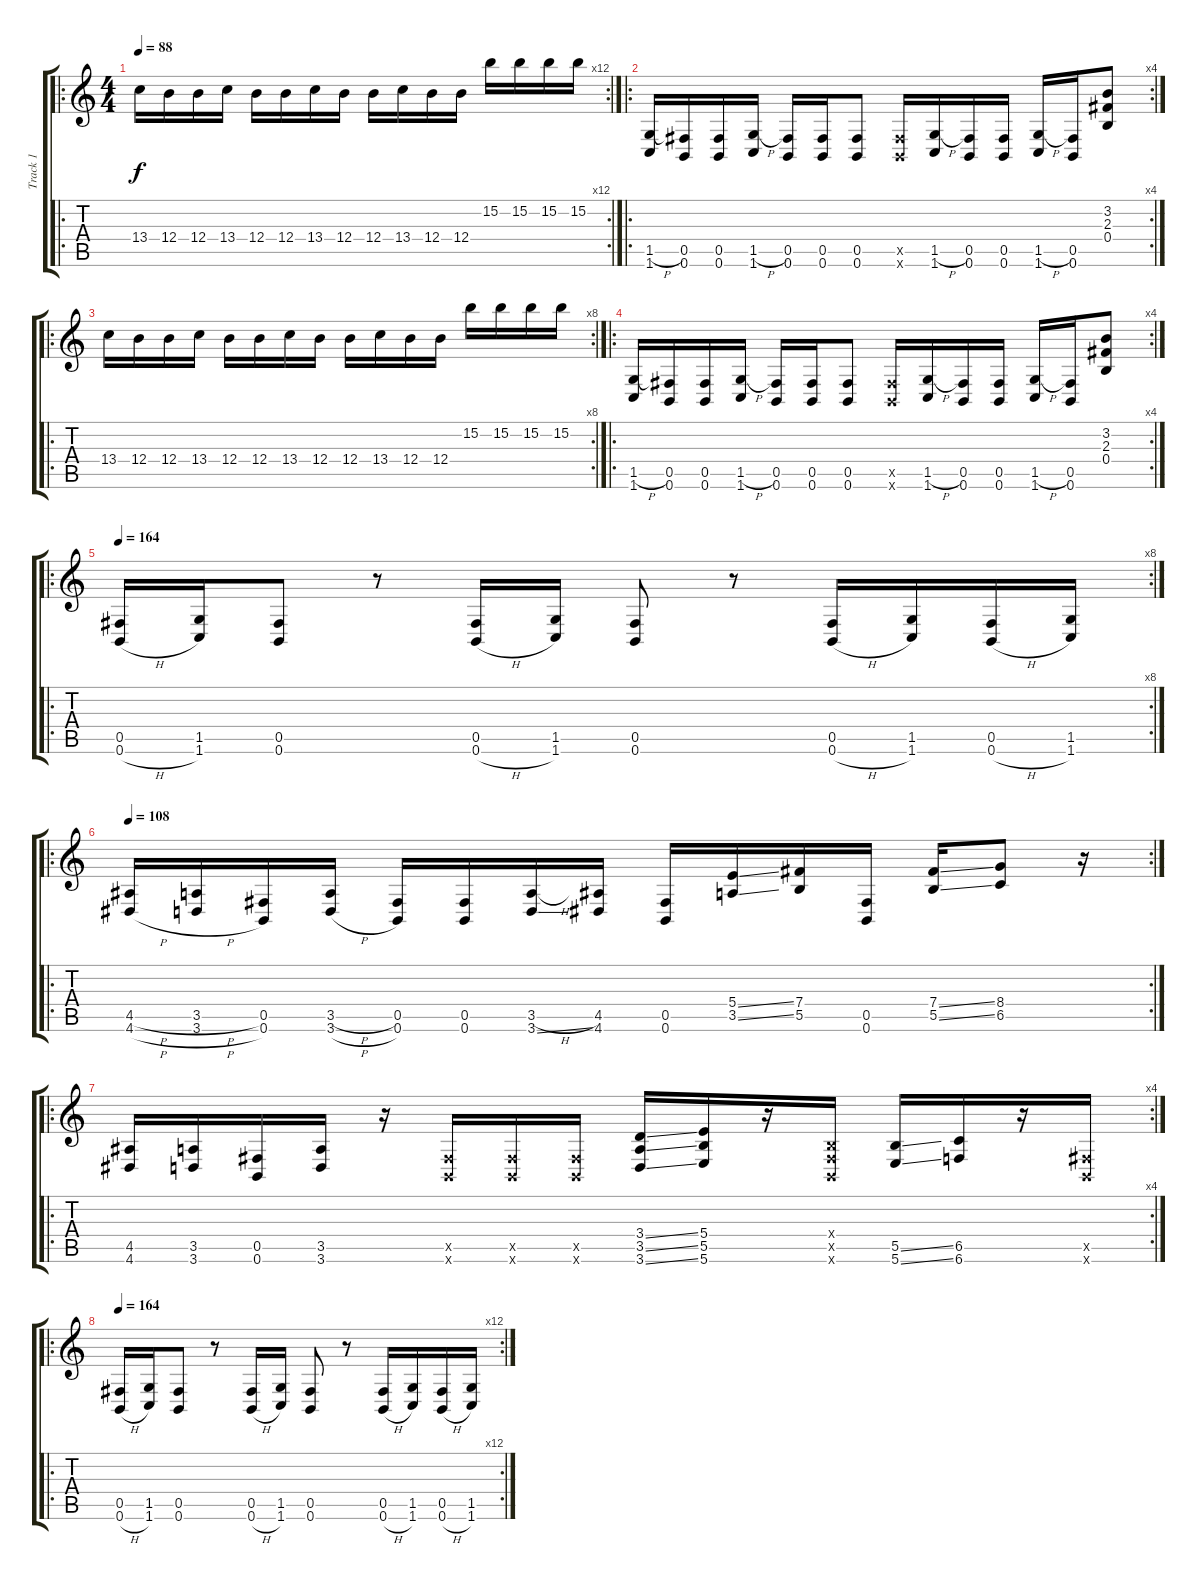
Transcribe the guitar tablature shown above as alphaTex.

\track ("Track 1" "Track 1") {instrument overdrivenguitar}
\staff {score tabs}
\tuning (Db4 Ab3 E3 B2 Gb2 B1) {hide}
\ro
\rc 12
\ts (4 4)
\tempo 88
\clef g2
\ks c
13.4.16{dy f instrument overdrivenguitar} 12.4.16 12.4.16 13.4.16 12.4.16 12.4.16 13.4.16 12.4.16 12.4.16 13.4.16 12.4.16 12.4.16 15.2.16 15.2.16 15.2.16 15.2.16 |
\ro
\rc 4
(1.5{h} 1.6).16 (0.5 0.6).16 (0.5 0.6).16 (1.5{h} 1.6).16 (0.5 0.6).16 (0.5 0.6).16 (0.5 0.6).8 (0.5{x} 0.6{x}).16 (1.5{h} 1.6).16 (0.5 0.6).16 (0.5 0.6).16 (1.5{h} 1.6).16 (0.5 0.6).16 (3.2 2.3 0.4).8 |
\ro
\rc 8
13.4.16 12.4.16 12.4.16 13.4.16 12.4.16 12.4.16 13.4.16 12.4.16 12.4.16 13.4.16 12.4.16 12.4.16 15.2.16 15.2.16 15.2.16 15.2.16 |
\ro
\rc 4
(1.5{h} 1.6).16 (0.5 0.6).16 (0.5 0.6).16 (1.5{h} 1.6).16 (0.5 0.6).16 (0.5 0.6).16 (0.5 0.6).8 (0.5{x} 0.6{x}).16 (1.5{h} 1.6).16 (0.5 0.6).16 (0.5 0.6).16 (1.5{h} 1.6).16 (0.5 0.6).16 (3.2 2.3 0.4).8 |
\ro
\rc 8
\tempo 164
(0.5 0.6{h}).16 (1.5 1.6).16 (0.5 0.6).8 r.8 (0.5 0.6{h}).16 (1.5 1.6).16 (0.5 0.6).8 r.8 (0.5 0.6{h}).16 (1.5 1.6).16 (0.5 0.6{h}).16 (1.5 1.6).16 |
\ro
\rc 2
\tempo 108
(4.5{h} 4.6{h}).16 (3.5{h} 3.6{h}).16 (0.5 0.6).16 (3.5{h} 3.6{h}).16 (0.5 0.6).16 (0.5 0.6).16 (3.5{h} 3.6{ss}).16 (4.5 4.6).16 (0.5 0.6).16 (5.4{ss} 3.5{ss}).16 (7.4 5.5).16 (0.5 0.6).16 (7.4{ss} 5.5{ss}).16 (8.4 6.5).8 r.16 |
\ro
\rc 4
(4.5 4.6).16 (3.5 3.6).16 (0.5 0.6).16 (3.5 3.6).16 r.16 (0.5{x} 0.6{x}).16 (0.5{x} 0.6{x}).16 (0.5{x} 0.6{x}).16 (3.4{ss} 3.5{ss} 3.6{ss}).16 (5.4 5.5 5.6).16 r.16 (0.4{x} 0.5{x} 0.6{x}).16 (5.5{ss} 5.6{ss}).16 (6.5 6.6).16 r.16 (0.5{x} 0.6{x}).16 |
\ro
\rc 12
\tempo 164
(0.5 0.6{h}).16 (1.5 1.6).16 (0.5 0.6).8 r.8 (0.5 0.6{h}).16 (1.5 1.6).16 (0.5 0.6).8 r.8 (0.5 0.6{h}).16 (1.5 1.6).16 (0.5 0.6{h}).16 (1.5 1.6).16
